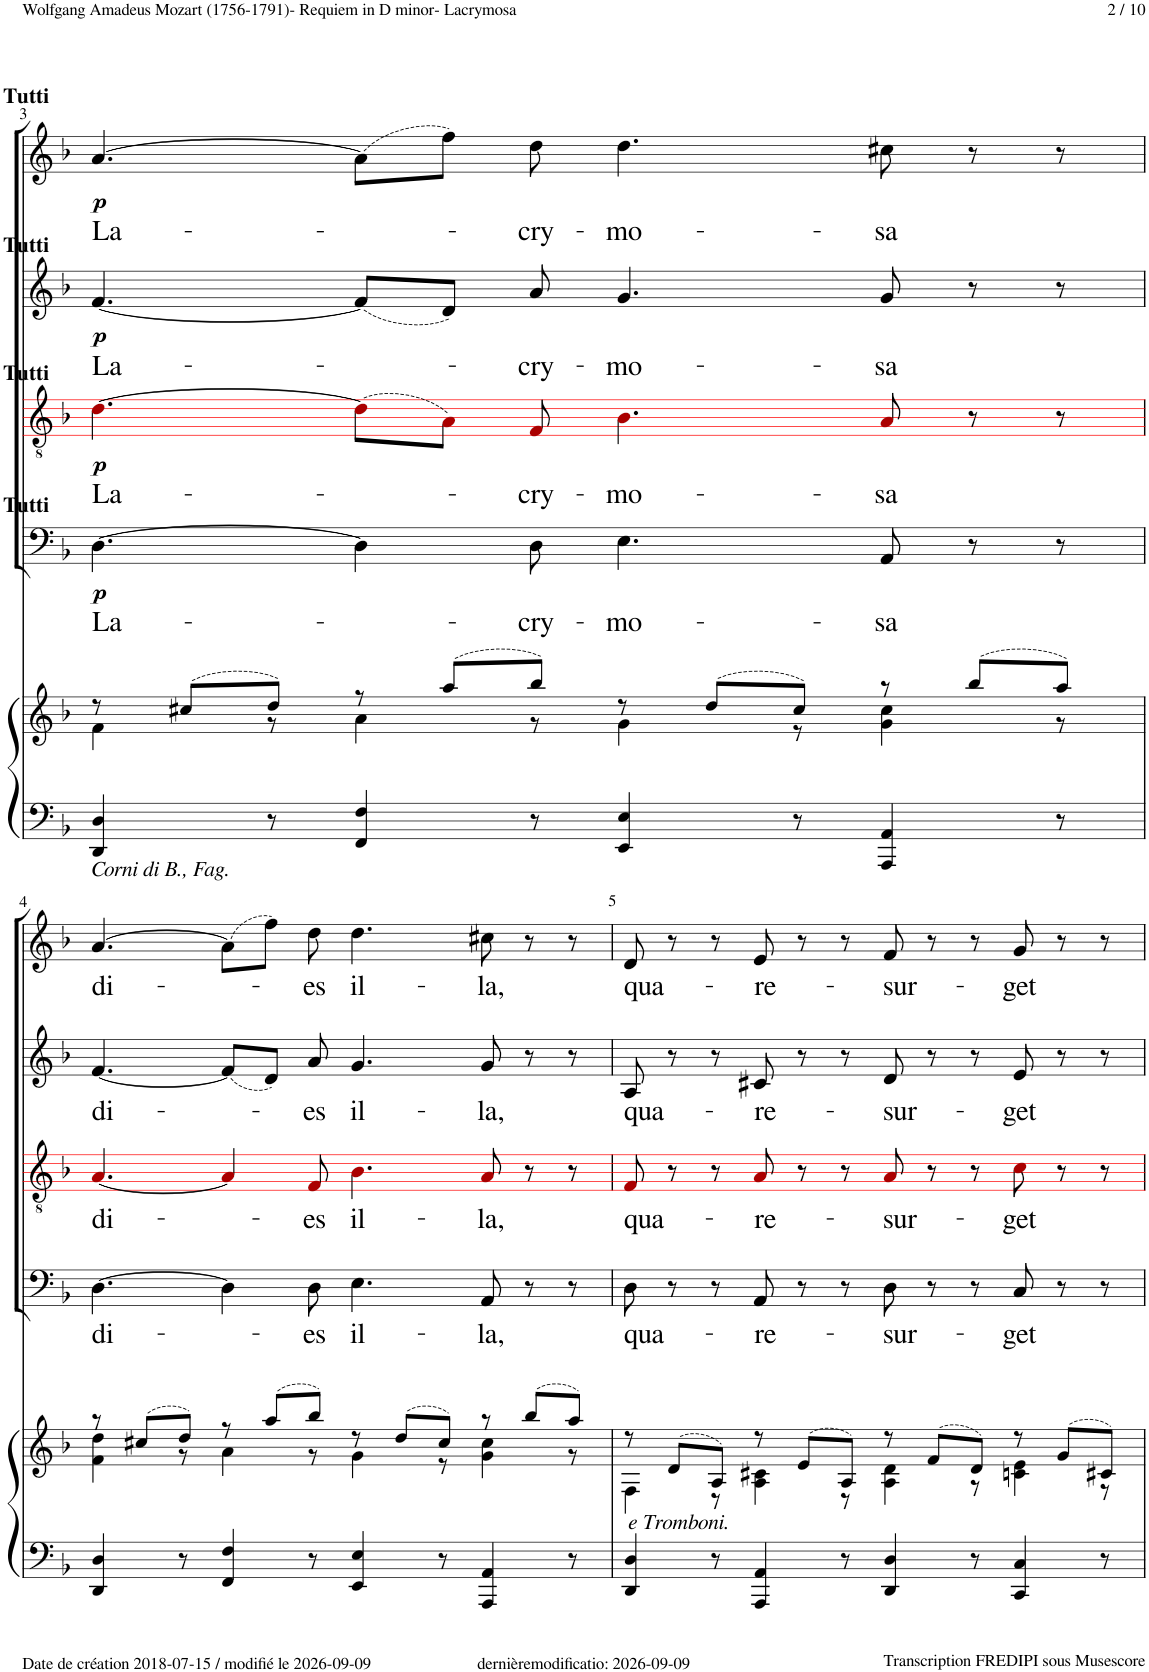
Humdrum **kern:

**kern	**kern	**kern	**text	**dynam	**kern	**text	**dynam	**kern	**text	**dynam	**kern	**text	**dynam
*part5	*part5	*part4	*part4	*part4	*part3	*part3	*part3	*part2	*part2	*part2	*part1	*part1	*part1
*staff6	*staff5	*staff4	*staff4	*staff4	*staff3	*staff3	*staff3	*staff2	*staff2	*staff2	*staff1	*staff1	*staff1
*I"Piano	*	*I"Bass	*	*	*I"Tenor	*	*	*I"Alto	*	*	*I"Soprano	*	*
*I'Pno	*	*	*	*	*	*	*	*	*	*	*	*	*
!!LO:PB:g=z
*clefF4	*clefG2	*clefF4	*	*	*clefGv2	*	*	*clefG2	*	*	*clefG2	*	*
*	*	*	*	*	*ITrd8c14	*	*	*	*	*	*	*	*
*k[b-]	*k[b-]	*k[b-]	*	*	*k[b-]	*	*	*k[b-]	*	*	*k[b-]	*	*
*M12/8	*M12/8	*M12/8	*	*	*M12/8	*	*	*M12/8	*	*	*M12/8	*	*
=3	=3	=3	=3	=3	=3	=3	=3	=3	=3	=3	=3	=3	=3
*	*^	*	*	*	*	*	*	*	*	*	*	*	*
!	!	!	!	!	!	!	!	!	!	!	!	!LO:TX:a:B:t=Tutti	!	!
!	!	!	!	!	!	!	!	!	!LO:TX:a:B:t=Tutti	!	!	!	!	!
!	!	!	!	!	!	!LO:TX:a:B:t=Tutti	!	!	!	!	!	!	!	!
!	!	!	!LO:TX:a:B:t=Tutti	!	!	!	!	!	!	!	!	!	!	!
!LO:TX:b:i:t=Corni di B., Fag.	!	!	!	!	!	!	!	!	!	!	!	!	!	!
!	!	!	!	!LO:LY:b	!LO:DY:b	!	!LO:LY:b	!LO:DY:b	!	!LO:LY:b	!LO:DY:b	!	!LO:LY:b	!LO:DY:b
4DD/ 4D/	8r	4f\	[4.D!\	La-	p	[4.d!i\	La-	p	[4.f!/	La-	p	[4.a!/	La-	p
.	(8cc#X/L	.	.	.	.	.	.	.	.	.	.	.	.	.
8r	8dd/J)	8r	.	.	.	.	.	.	.	.	.	.	.	.
4FF/ 4F/	8r	4a\	4D!\]	.	.	(8d!i\L]	.	.	(8f!/L]	.	.	(8a!\L]	.	.
.	(8aa/L	.	.	.	.	8A!i\J)	.	.	8d!/J)	.	.	8ff!\J)	.	.
!	!	!	!	!LO:LY:b	!	!	!LO:LY:b	!	!	!LO:LY:b	!	!	!LO:LY:b	!
8r	8bb-/J)	8r	8D!\	-cry-	.	8F!i/	-cry-	.	8a!/	-cry-	.	8dd!\	-cry-	.
!	!	!	!	!LO:LY:b	!	!	!LO:LY:b	!	!	!LO:LY:b	!	!	!LO:LY:b	!
4EE/ 4E/	8r	4g\	4.E!\	-mo-	.	4.B-!i\	-mo-	.	4.g!/	-mo-	.	4.dd!\	-mo-	.
.	(8dd/L	.	.	.	.	.	.	.	.	.	.	.	.	.
8r	8cc#/J)	8r	.	.	.	.	.	.	.	.	.	.	.	.
!	!	!	!	!LO:LY:b	!	!	!LO:LY:b	!	!	!LO:LY:b	!	!	!LO:LY:b	!
4AAA/ 4AA/	8r	4g\ 4cc#\	8AA!/	-sa	.	8A!i/	-sa	.	8g!/	-sa	.	8cc#X!\	-sa	.
.	(8bb-/L	.	8r	.	.	8r	.	.	8r	.	.	8r	.	.
8r	8aa/J)	8r	8r	.	.	8r	.	.	8r	.	.	8r	.	.
!!LO:LB:g=z
=4	=4	=4	=4	=4	=4	=4	=4	=4	=4	=4	=4	=4	=4	=4
!	!	!	!	!LO:LY:b	!	!	!LO:LY:b	!	!	!LO:LY:b	!	!	!LO:LY:b	!
4DD/ 4D/	8r	4f\ 4dd\	[4.D!\	di-	.	[4.A!i/	di-	.	[4.f!/	di-	.	[4.a!/	di-	.
.	(8cc#X/L	.	.	.	.	.	.	.	.	.	.	.	.	.
8r	8dd/J)	8r	.	.	.	.	.	.	.	.	.	.	.	.
4FF/ 4F/	8r	4a\	4D!\]	.	.	4A!i/]	.	.	(8f!/L]	.	.	(8a!\L]	.	.
.	(8aa/L	.	.	.	.	.	.	.	8d!/J)	.	.	8ff!\J)	.	.
!	!	!	!	!LO:LY:b	!	!	!LO:LY:b	!	!	!LO:LY:b	!	!	!LO:LY:b	!
8r	8bb-/J)	8r	8D!\	-es	.	8F!i/	-es	.	8a!/	-es	.	8dd!\	-es	.
!	!	!	!	!LO:LY:b	!	!	!LO:LY:b	!	!	!LO:LY:b	!	!	!LO:LY:b	!
4EE/ 4E/	8r	4g\	4.E!\	il-	.	4.B-!i\	il-	.	4.g!/	il-	.	4.dd!\	il-	.
.	(8dd/L	.	.	.	.	.	.	.	.	.	.	.	.	.
8r	8cc#/J)	8r	.	.	.	.	.	.	.	.	.	.	.	.
!	!	!	!	!LO:LY:b	!	!	!LO:LY:b	!	!	!LO:LY:b	!	!	!LO:LY:b	!
4AAA/ 4AA/	8r	4g\ 4cc#\	8AA!/	-la,	.	8A!i/	-la,	.	8g!/	-la,	.	8cc#X!\	-la,	.
.	(8bb-/L	.	8r	.	.	8r	.	.	8r	.	.	8r	.	.
8r	8aa/J)	8r	8r	.	.	8r	.	.	8r	.	.	8r	.	.
=5	=5	=5	=5	=5	=5	=5	=5	=5	=5	=5	=5	=5	=5	=5
!	!LO:TX:b:i:t=e Tromboni.	!	!	!	!	!	!	!	!	!	!	!	!	!
!	!	!	!	!LO:LY:b	!	!	!LO:LY:b	!	!	!LO:LY:b	!	!	!LO:LY:b	!
4DD/ 4D/	8r	4F\	8D!\	qua-	.	8F!i/	qua-	.	8A!/	qua-	.	8d!/	qua-	.
.	(8d/L	.	8r	.	.	8r	.	.	8r	.	.	8r	.	.
8r	8A/J)	8r	8r	.	.	8r	.	.	8r	.	.	8r	.	.
!	!	!	!	!LO:LY:b	!	!	!LO:LY:b	!	!	!LO:LY:b	!	!	!LO:LY:b	!
4AAA/ 4AA/	8r	4A\ 4c#X\	8AA!/	-re-	.	8A!i/	-re-	.	8c#X!/	-re-	.	8e!/	-re-	.
.	(8e/L	.	8r	.	.	8r	.	.	8r	.	.	8r	.	.
8r	8A/J)	8r	8r	.	.	8r	.	.	8r	.	.	8r	.	.
!	!	!	!	!LO:LY:b	!	!	!LO:LY:b	!	!	!LO:LY:b	!	!	!LO:LY:b	!
4DD/ 4D/	8r	4A\ 4d\	8D!\	-sur-	.	8A!i/	-sur-	.	8d!/	-sur-	.	8f!/	-sur-	.
.	(8f/L	.	8r	.	.	8r	.	.	8r	.	.	8r	.	.
8r	8d/J)	8r	8r	.	.	8r	.	.	8r	.	.	8r	.	.
!	!	!	!	!LO:LY:b	!	!	!LO:LY:b	!	!	!LO:LY:b	!	!	!LO:LY:b	!
4CC/ 4C/	8r	4cn\ 4e\	8C!/	-get	.	8c!i\	-get	.	8e!/	-get	.	8g!/	-get	.
.	(8g/L	.	8r	.	.	8r	.	.	8r	.	.	8r	.	.
8r	8c#X/J)	8r	8r	.	.	8r	.	.	8r	.	.	8r	.	.
*	*v	*v	*	*	*	*	*	*	*	*	*	*	*	*
=	=	=	=	=	=	=	=	=	=	=	=	=	=
*-	*-	*-	*-	*-	*-	*-	*-	*-	*-	*-	*-	*-	*-
